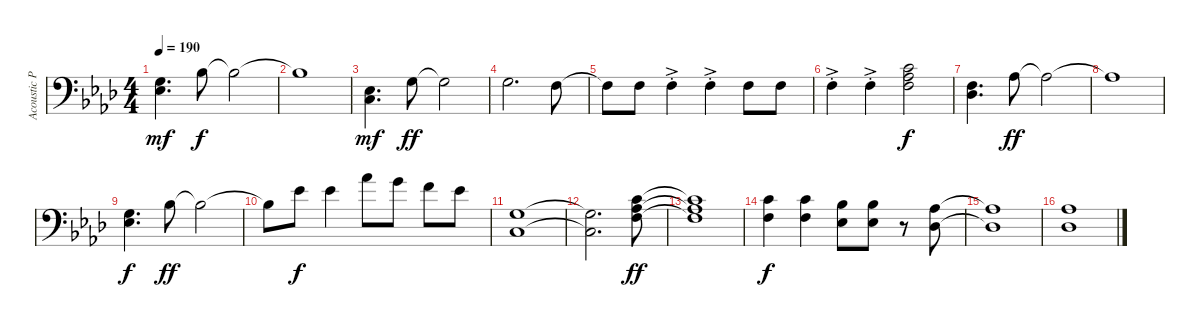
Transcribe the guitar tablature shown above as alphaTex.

\track ("Acoustic Piano (Staff 2)" "Acoustic P") {instrument violin}
\staff {score}
\tuning (E4 B3 G3 D3 A2 E2 B1) {hide}
\ts (4 4)
\tempo 190
\clef f4
\ks ab
(0.3 1.4).4{d dy mf} 3.3.8{dy f} 3.3{t}.2 |
3.3{t}.1 |
(1.4 3.5).4{d dy mf} 0.3.8{dy ff} 0.3{t}.2 |
0.3.2{d} 3.4.8 |
3.4{t}.8 3.4.8 3.4{ac st}.4 3.4{ac st}.4 3.4.8 3.4.8 |
3.4{ac st}.4 3.4{ac st}.4 (1.2 1.3 3.4).2{dy f} |
(3.4 4.5).4{d} 1.3.8{dy ff} 1.3{t}.2 |
1.3{t}.1 |
(0.3 1.4).4{d dy f} 3.3.8{dy ff} 3.3{t}.2 |
3.3{t}.8 4.2.8{dy f} 4.2.4 4.1.8 3.1.8 1.1.8 4.2.8 |
(0.3 3.5).1 |
(0.3{t} 3.5{t}).2{d} (1.2 1.3 3.4).8{dy ff} |
(1.2{t} 1.3{t} 3.4{t}).1 |
(1.2 3.4).4{dy f} (1.2 3.4).4 (3.3 1.4).8 (3.3 1.4).8 r.8 (1.3 4.5).8 |
(1.3{t} 4.5{t}).1 |
(1.3 4.5).1
